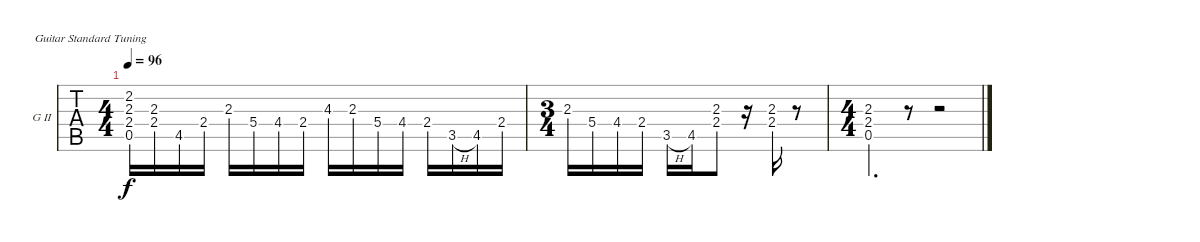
\bracketExtendMode nobrackets
\firstSystemTrackNameOrientation horizontal
\otherSystemsTrackNameOrientation horizontal
\defaultBarNumberDisplay FirstOfSystem
\track ("Guitar II" "G II") {instrument distortionguitar}
\staff {tabs}
\tuning (E4 B3 G3 D3 A2 E2)
\ts (4 4)
\tempo 96
\clef g2
\ks a
(2.2{t} 2.3{t} 2.4{t} 0.5{t}).16{dy f} (2.3 2.4).16 4.5.16 2.4.16 2.3.16 5.4.16 4.4.16 2.4.16 4.3.16 2.3.16 5.4.16 4.4.16 2.4.16 3.5{h}.16 4.5.16 2.4.16 |
\ts (3 4)
2.3.16 5.4.16 4.4.16 2.4.16 3.5{h}.16 4.5.16 (2.3{st} 2.4{st}).8 r.16 (2.3 2.4).16 r.8 |
\ts (4 4)
(2.3 2.4 0.5).4{d} r.8 r.2
